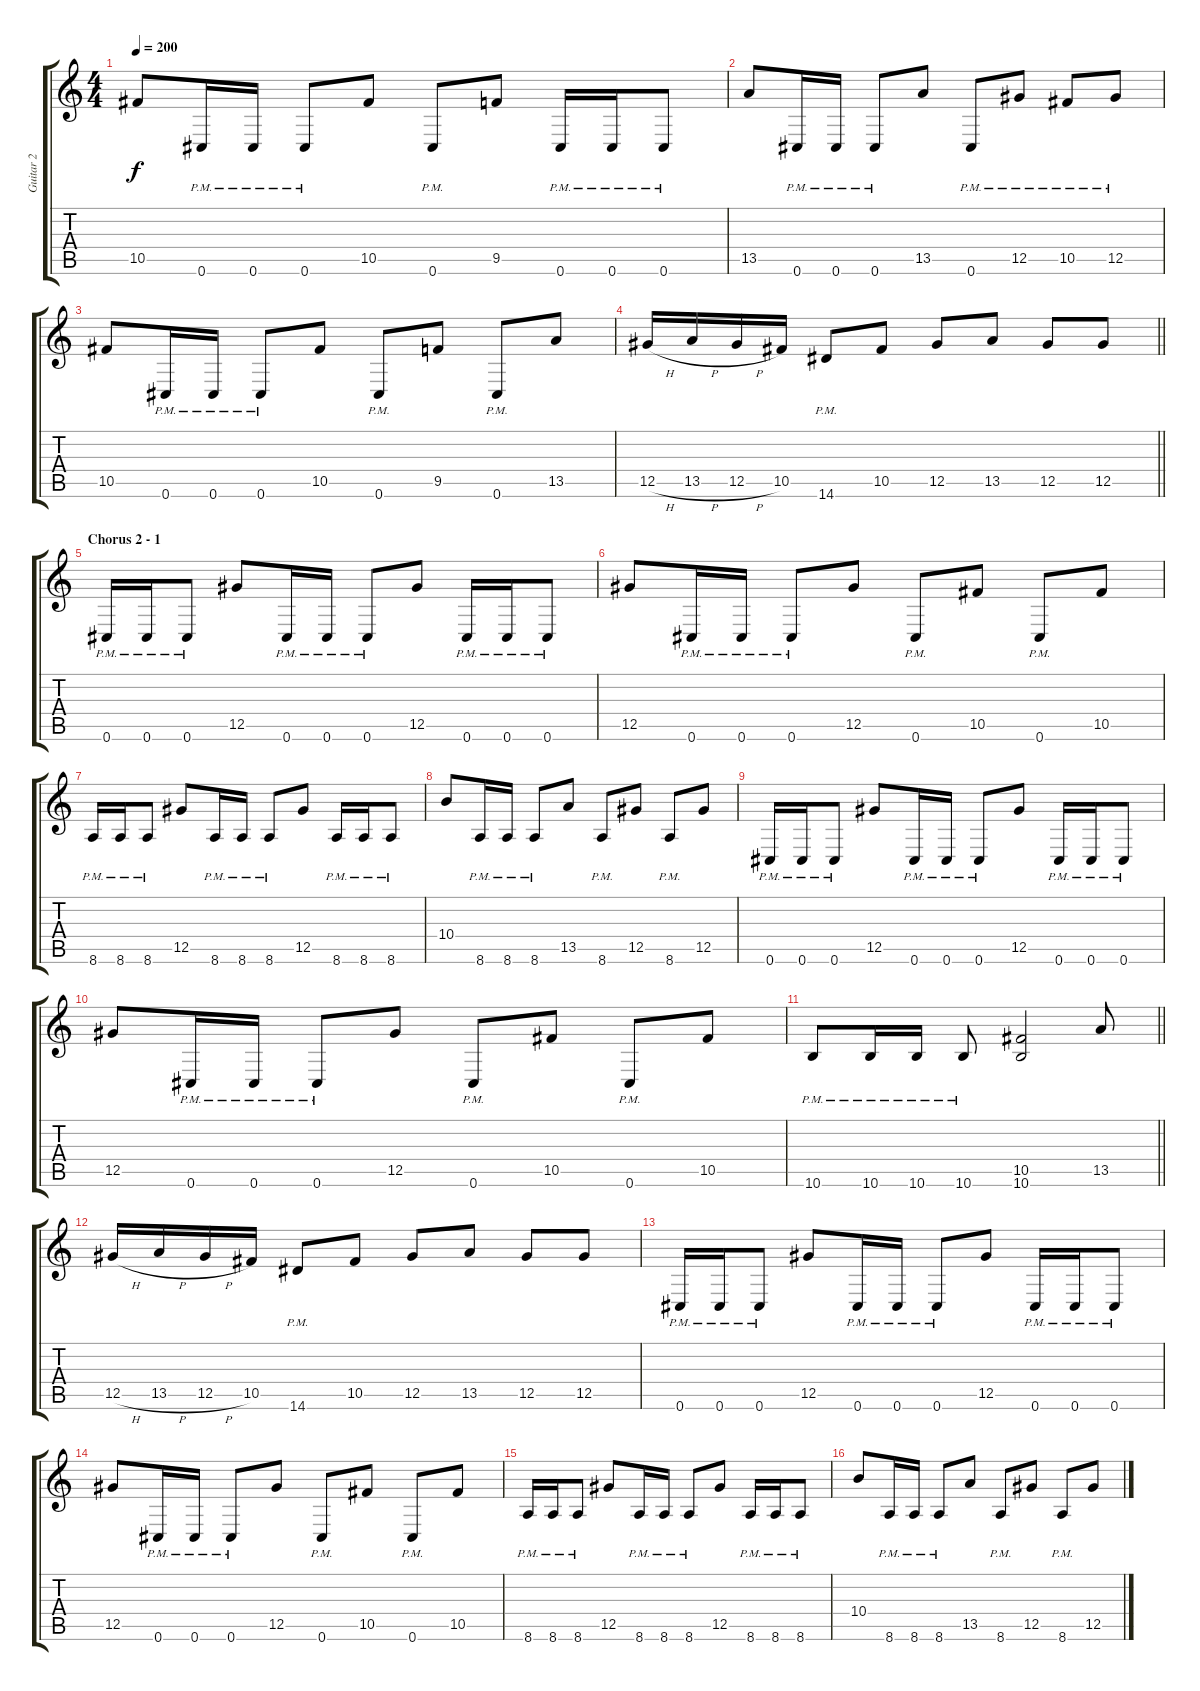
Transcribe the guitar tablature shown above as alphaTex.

\track ("Guitar 2" "Guitar 2") {instrument distortionguitar}
\staff {score tabs}
\tuning (Eb4 Bb3 Gb3 Db3 Ab2 Db2) {hide}
\ts (4 4)
\tempo 200
\clef g2
\ks c
10.5.8{dy f} 0.6{pm}.16 0.6{pm}.16 0.6{pm}.8 10.5.8 0.6{pm}.8 9.5.8 0.6{pm}.16 0.6{pm}.16 0.6{pm}.8 |
13.5.8 0.6{pm}.16 0.6{pm}.16 0.6{pm}.8 13.5.8 0.6{pm}.8 12.5{pm}.8 10.5{pm}.8 12.5{pm}.8 |
10.5.8 0.6{pm}.16 0.6{pm}.16 0.6{pm}.8 10.5.8 0.6{pm}.8 9.5.8 0.6{pm}.8 13.5.8 |
\barLineRight lightlight
12.5{h}.16 13.5{h}.16 12.5{h}.16 10.5.16 14.6{pm}.8 10.5.8 12.5.8 13.5.8 12.5.8 12.5.8 |
\section ("" "Chorus 2 - 1")
0.6{pm}.16 0.6{pm}.16 0.6{pm}.8 12.5.8 0.6{pm}.16 0.6{pm}.16 0.6{pm}.8 12.5.8 0.6{pm}.16 0.6{pm}.16 0.6{pm}.8 |
12.5.8 0.6{pm}.16 0.6{pm}.16 0.6{pm}.8 12.5.8 0.6{pm}.8 10.5.8 0.6{pm}.8 10.5.8 |
8.6{pm}.16 8.6{pm}.16 8.6{pm}.8 12.5.8 8.6{pm}.16 8.6{pm}.16 8.6{pm}.8 12.5.8 8.6{pm}.16 8.6{pm}.16 8.6{pm}.8 |
10.4.8 8.6{pm}.16 8.6{pm}.16 8.6{pm}.8 13.5.8 8.6{pm}.8 12.5.8 8.6{pm}.8 12.5.8 |
0.6{pm}.16 0.6{pm}.16 0.6{pm}.8 12.5.8 0.6{pm}.16 0.6{pm}.16 0.6{pm}.8 12.5.8 0.6{pm}.16 0.6{pm}.16 0.6{pm}.8 |
12.5.8 0.6{pm}.16 0.6{pm}.16 0.6{pm}.8 12.5.8 0.6{pm}.8 10.5.8 0.6{pm}.8 10.5.8 |
\barLineRight lightlight
10.6{pm}.8 10.6{pm}.16 10.6{pm}.16 10.6{pm}.8 (10.5 10.6).2 13.5.8 |
12.5{h}.16 13.5{h}.16 12.5{h}.16 10.5.16 14.6{pm}.8 10.5.8 12.5.8 13.5.8 12.5.8 12.5.8 |
0.6{pm}.16 0.6{pm}.16 0.6{pm}.8 12.5.8 0.6{pm}.16 0.6{pm}.16 0.6{pm}.8 12.5.8 0.6{pm}.16 0.6{pm}.16 0.6{pm}.8 |
12.5.8 0.6{pm}.16 0.6{pm}.16 0.6{pm}.8 12.5.8 0.6{pm}.8 10.5.8 0.6{pm}.8 10.5.8 |
8.6{pm}.16 8.6{pm}.16 8.6{pm}.8 12.5.8 8.6{pm}.16 8.6{pm}.16 8.6{pm}.8 12.5.8 8.6{pm}.16 8.6{pm}.16 8.6{pm}.8 |
10.4.8 8.6{pm}.16 8.6{pm}.16 8.6{pm}.8 13.5.8 8.6{pm}.8 12.5.8 8.6{pm}.8 12.5.8
